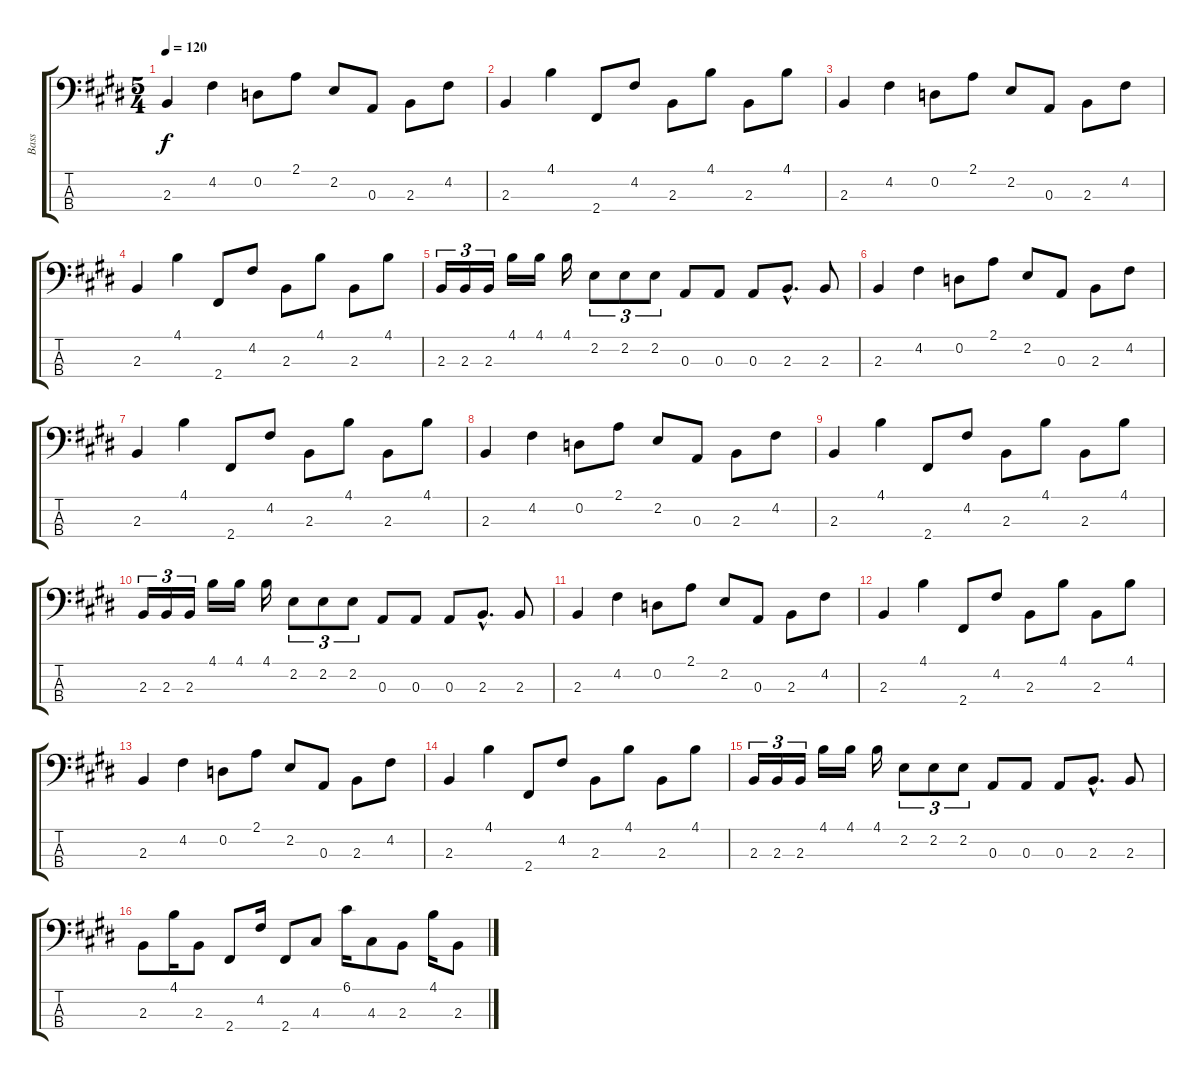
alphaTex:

\track ("Bass" "Bass") {instrument electricbassfinger}
\staff {score tabs}
\tuning (G2 D2 A1 E1) {hide}
\ts (5 4)
\tempo 120
\clef f4
\ks e
2.3.4{dy f instrument electricbassfinger} 4.2.4 0.2.8 2.1.8 2.2.8 0.3.8 2.3.8 4.2.8 |
2.3.4 4.1.4 2.4.8 4.2.8 2.3.8 4.1.8 2.3.8 4.1.8 |
2.3.4 4.2.4 0.2.8 2.1.8 2.2.8 0.3.8 2.3.8 4.2.8 |
2.3.4 4.1.4 2.4.8 4.2.8 2.3.8 4.1.8 2.3.8 4.1.8 |
2.3.16{tu (3 2)} 2.3.16{tu (3 2)} 2.3.16{tu (3 2)} 4.1.16 4.1.16 4.1.16 2.2.8{tu (3 2)} 2.2.8{tu (3 2)} 2.2.8{tu (3 2)} 0.3.8 0.3.8 0.3.8 2.3{hac}.8{d} 2.3.8 |
2.3.4 4.2.4 0.2.8 2.1.8 2.2.8 0.3.8 2.3.8 4.2.8 |
2.3.4 4.1.4 2.4.8 4.2.8 2.3.8 4.1.8 2.3.8 4.1.8 |
2.3.4 4.2.4 0.2.8 2.1.8 2.2.8 0.3.8 2.3.8 4.2.8 |
2.3.4 4.1.4 2.4.8 4.2.8 2.3.8 4.1.8 2.3.8 4.1.8 |
2.3.16{tu (3 2)} 2.3.16{tu (3 2)} 2.3.16{tu (3 2)} 4.1.16 4.1.16 4.1.16 2.2.8{tu (3 2)} 2.2.8{tu (3 2)} 2.2.8{tu (3 2)} 0.3.8 0.3.8 0.3.8 2.3{hac}.8{d} 2.3.8 |
2.3.4 4.2.4 0.2.8 2.1.8 2.2.8 0.3.8 2.3.8 4.2.8 |
2.3.4 4.1.4 2.4.8 4.2.8 2.3.8 4.1.8 2.3.8 4.1.8 |
2.3.4 4.2.4 0.2.8 2.1.8 2.2.8 0.3.8 2.3.8 4.2.8 |
2.3.4 4.1.4 2.4.8 4.2.8 2.3.8 4.1.8 2.3.8 4.1.8 |
2.3.16{tu (3 2)} 2.3.16{tu (3 2)} 2.3.16{tu (3 2)} 4.1.16 4.1.16 4.1.16 2.2.8{tu (3 2)} 2.2.8{tu (3 2)} 2.2.8{tu (3 2)} 0.3.8 0.3.8 0.3.8 2.3{hac}.8{d} 2.3.8 |
2.3.8 4.1.16 2.3.8 2.4.8 4.2.16 2.4.8 4.3.8 6.1.16 4.3.8 2.3.8 4.1.16 2.3.8
